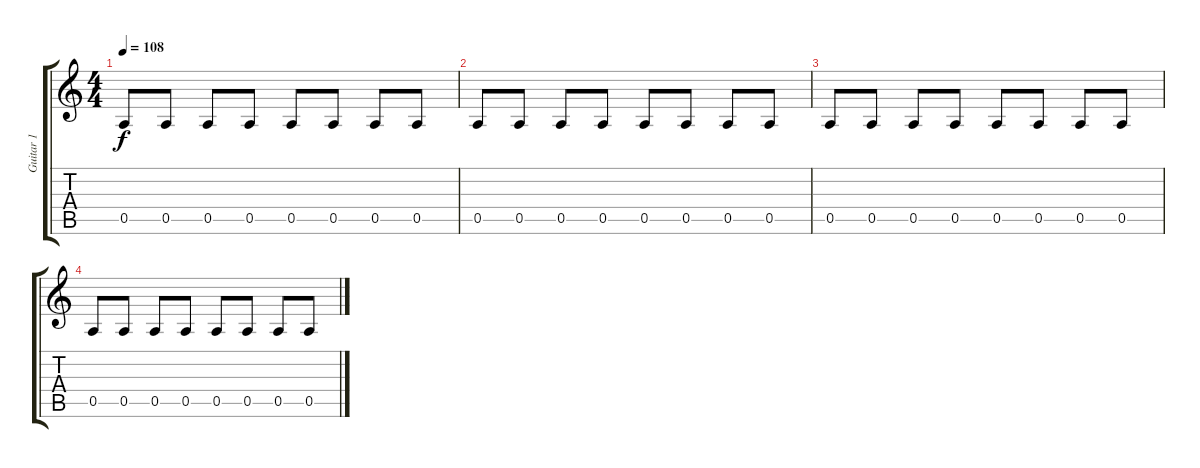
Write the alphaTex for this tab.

\track ("Guitar 1" "Guitar 1") {instrument overdrivenguitar}
\staff {score tabs}
\tuning (E4 B3 G3 D3 A2 E2) {hide}
\ts (4 4)
\tempo 108
\clef g2
\ks c
0.5.8{dy f} 0.5.8 0.5.8 0.5.8 0.5.8 0.5.8 0.5.8 0.5.8 |
0.5.8 0.5.8 0.5.8 0.5.8 0.5.8 0.5.8 0.5.8 0.5.8 |
0.5.8 0.5.8 0.5.8 0.5.8 0.5.8 0.5.8 0.5.8 0.5.8 |
0.5.8 0.5.8 0.5.8 0.5.8 0.5.8 0.5.8 0.5.8 0.5.8
